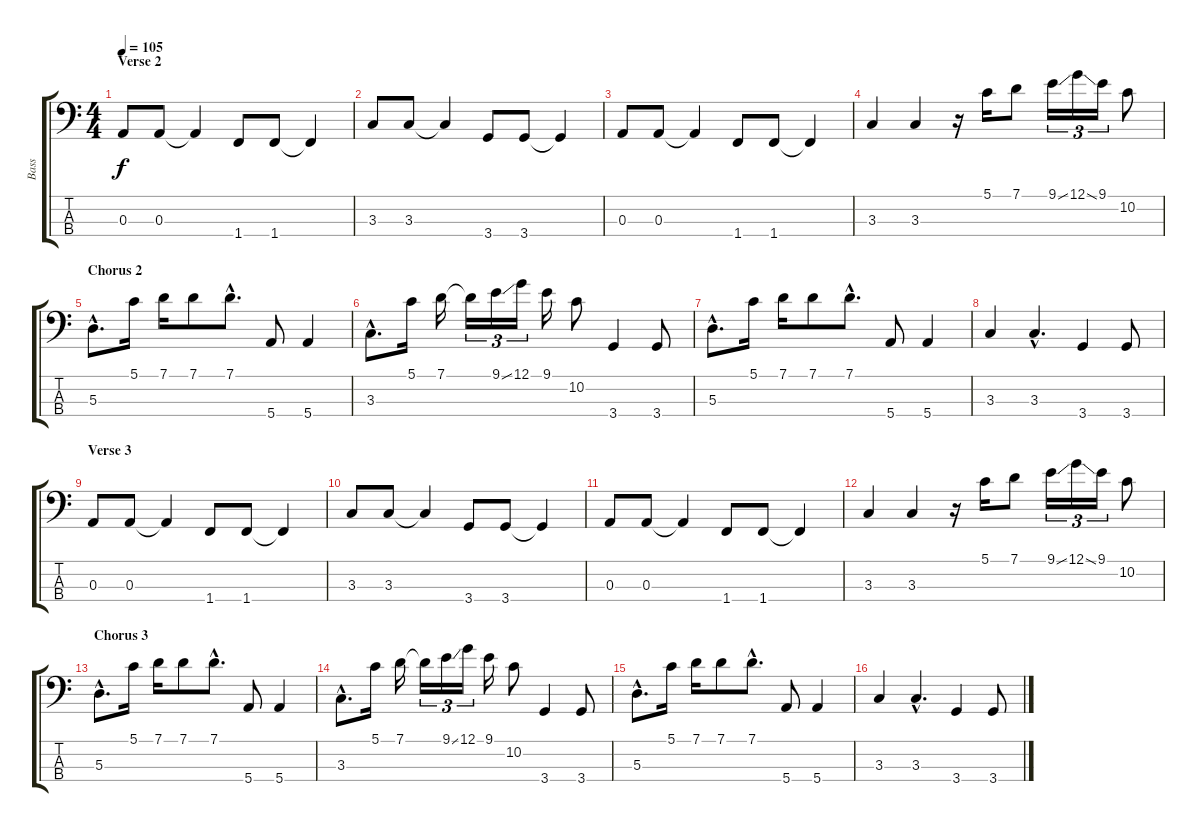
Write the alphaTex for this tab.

\track ("Bass" "Bass") {instrument electricbassfinger}
\staff {score tabs}
\tuning (G2 D2 A1 E1) {hide}
\ts (4 4)
\section ("" "Verse 2")
\tempo 105
\clef f4
\ks c
0.3.8{dy f} 0.3.8 0.3{t}.4 1.4.8 1.4.8 1.4{t}.4 |
3.3.8 3.3.8 3.3{t}.4 3.4.8 3.4.8 3.4{t}.4 |
0.3.8 0.3.8 0.3{t}.4 1.4.8 1.4.8 1.4{t}.4 |
3.3.4 3.3.4 r.16 5.1.16 7.1.8 9.1{ss}.16{tu (3 2)} 12.1{ss}.16{tu (3 2)} 9.1.16{tu (3 2)} 10.2.8 |
\section ("" "Chorus 2")
5.3{hac}.8{d} 5.1.16 7.1.16 7.1.8 7.1{hac}.8{d} 5.4.8 5.4.4 |
3.3{hac}.8{d} 5.1.16 7.1.16 7.1{t}.16{tu (3 2)} 9.1{ss}.16{tu (3 2)} 12.1.16{tu (3 2)} 9.1.16 10.2.8 3.4.4 3.4.8 |
5.3{hac}.8{d} 5.1.16 7.1.16 7.1.8 7.1{hac}.8{d} 5.4.8 5.4.4 |
3.3.4 3.3{hac}.4{d} 3.4.4 3.4.8 |
\section ("" "Verse 3")
0.3.8 0.3.8 0.3{t}.4 1.4.8 1.4.8 1.4{t}.4 |
3.3.8 3.3.8 3.3{t}.4 3.4.8 3.4.8 3.4{t}.4 |
0.3.8 0.3.8 0.3{t}.4 1.4.8 1.4.8 1.4{t}.4 |
3.3.4 3.3.4 r.16 5.1.16 7.1.8 9.1{ss}.16{tu (3 2)} 12.1{ss}.16{tu (3 2)} 9.1.16{tu (3 2)} 10.2.8 |
\section ("" "Chorus 3")
5.3{hac}.8{d} 5.1.16 7.1.16 7.1.8 7.1{hac}.8{d} 5.4.8 5.4.4 |
3.3{hac}.8{d} 5.1.16 7.1.16 7.1{t}.16{tu (3 2)} 9.1{ss}.16{tu (3 2)} 12.1.16{tu (3 2)} 9.1.16 10.2.8 3.4.4 3.4.8 |
5.3{hac}.8{d} 5.1.16 7.1.16 7.1.8 7.1{hac}.8{d} 5.4.8 5.4.4 |
3.3.4 3.3{hac}.4{d} 3.4.4 3.4.8
